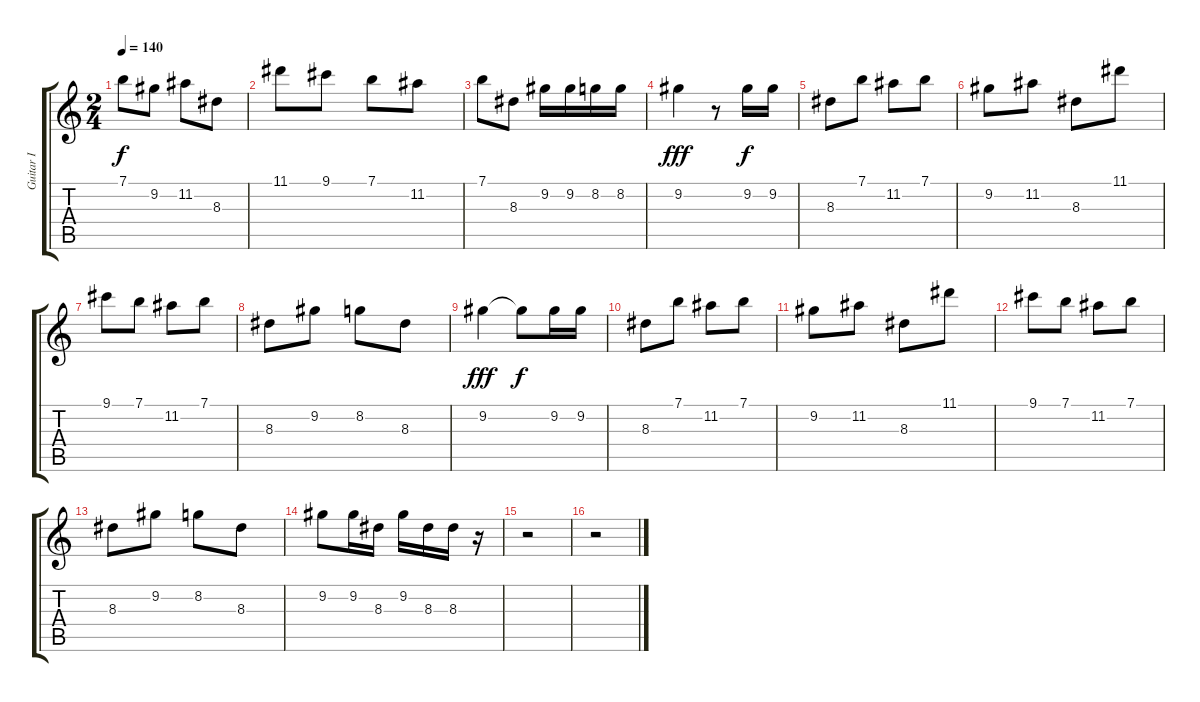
\track ("Guitar I" "Guitar I") {instrument distortionguitar}
\staff {score tabs}
\tuning (E4 B3 G3 D3 A2 E2) {hide}
\ts (2 4)
\tempo 140
\clef g2
\ks c
7.1.8{dy f} 9.2.8 11.2.8 8.3.8 |
11.1.8 9.1.8 7.1.8 11.2.8 |
7.1.8 8.3.8 9.2.16 9.2.16 8.2.16 8.2.16 |
9.2.4{dy fff} r.8 9.2.16{dy f} 9.2.16 |
8.3.8 7.1.8 11.2.8 7.1.8 |
9.2.8 11.2.8 8.3.8 11.1.8 |
9.1.8 7.1.8 11.2.8 7.1.8 |
8.3.8 9.2.8 8.2.8 8.3.8 |
9.2.4{dy fff} 9.2{t}.8{dy f} 9.2.16 9.2.16 |
8.3.8 7.1.8 11.2.8 7.1.8 |
9.2.8 11.2.8 8.3.8 11.1.8 |
9.1.8 7.1.8 11.2.8 7.1.8 |
8.3.8 9.2.8 8.2.8 8.3.8 |
9.2.8 9.2.16 8.3.16 9.2.16 8.3.16 8.3.16 r.16 |
r.2 |
r.2
